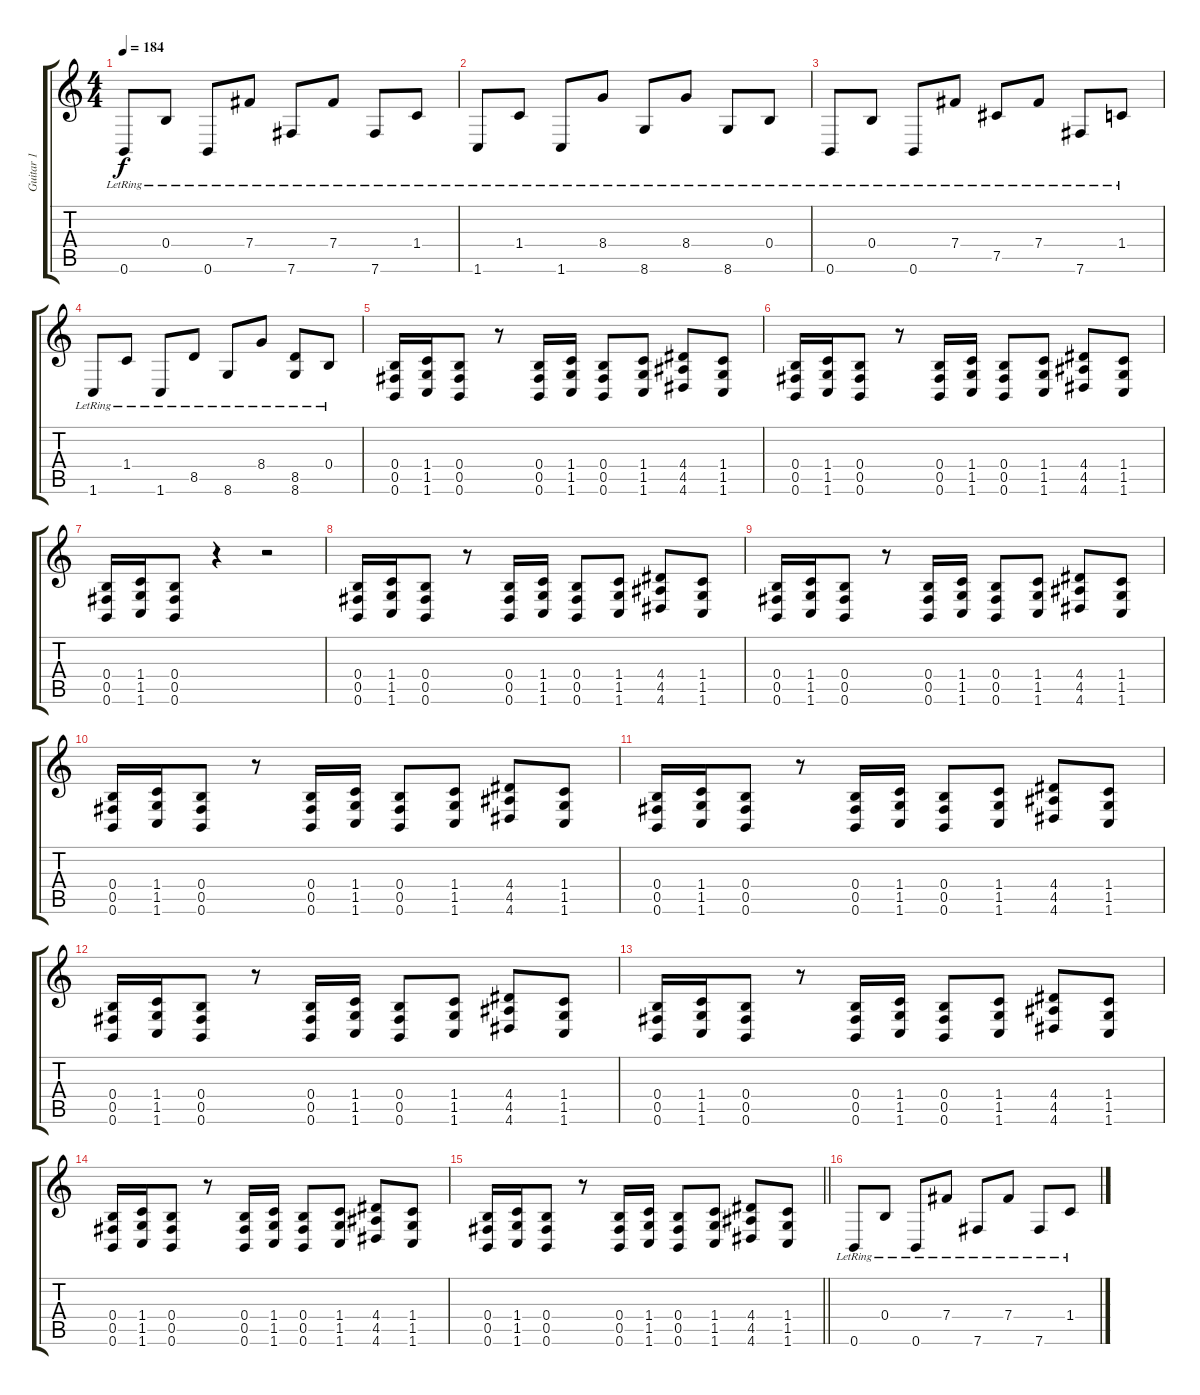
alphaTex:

\track ("Guitar 1" "Guitar 1") {instrument distortionguitar}
\staff {score tabs}
\tuning (Db4 Ab3 E3 B2 Gb2 B1) {hide}
\ts (4 4)
\tempo 184
\clef g2
\ks c
0.6{lr}.8{dy f} 0.4{lr}.8 0.6{lr}.8 7.4{lr}.8 7.6{lr}.8 7.4{lr}.8 7.6{lr}.8 1.4{lr}.8 |
1.6{lr}.8 1.4{lr}.8 1.6{lr}.8 8.4{lr}.8 8.6{lr}.8 8.4{lr}.8 8.6{lr}.8 0.4{lr}.8 |
0.6{lr}.8 0.4{lr}.8 0.6{lr}.8 7.4{lr}.8 7.5{lr}.8 7.4{lr}.8 7.6{lr}.8 1.4{lr}.8 |
1.6{lr}.8 1.4{lr}.8 1.6{lr}.8 8.5{lr}.8 8.6{lr}.8 8.4{lr}.8 (8.5{lr} 8.6{lr}).8 0.4{lr}.8 |
(0.4 0.5 0.6).16 (1.4 1.5 1.6).16 (0.4 0.5 0.6).8 r.8 (0.4 0.5 0.6).16 (1.4 1.5 1.6).16 (0.4 0.5 0.6).8 (1.4 1.5 1.6).8 (4.4 4.5 4.6).8 (1.4 1.5 1.6).8 |
(0.4 0.5 0.6).16 (1.4 1.5 1.6).16 (0.4 0.5 0.6).8 r.8 (0.4 0.5 0.6).16 (1.4 1.5 1.6).16 (0.4 0.5 0.6).8 (1.4 1.5 1.6).8 (4.4 4.5 4.6).8 (1.4 1.5 1.6).8 |
(0.4 0.5 0.6).16 (1.4 1.5 1.6).16 (0.4 0.5 0.6).8 r.4 r.2 |
(0.4 0.5 0.6).16 (1.4 1.5 1.6).16 (0.4 0.5 0.6).8 r.8 (0.4 0.5 0.6).16 (1.4 1.5 1.6).16 (0.4 0.5 0.6).8 (1.4 1.5 1.6).8 (4.4 4.5 4.6).8 (1.4 1.5 1.6).8 |
(0.4 0.5 0.6).16 (1.4 1.5 1.6).16 (0.4 0.5 0.6).8 r.8 (0.4 0.5 0.6).16 (1.4 1.5 1.6).16 (0.4 0.5 0.6).8 (1.4 1.5 1.6).8 (4.4 4.5 4.6).8 (1.4 1.5 1.6).8 |
(0.4 0.5 0.6).16 (1.4 1.5 1.6).16 (0.4 0.5 0.6).8 r.8 (0.4 0.5 0.6).16 (1.4 1.5 1.6).16 (0.4 0.5 0.6).8 (1.4 1.5 1.6).8 (4.4 4.5 4.6).8 (1.4 1.5 1.6).8 |
(0.4 0.5 0.6).16 (1.4 1.5 1.6).16 (0.4 0.5 0.6).8 r.8 (0.4 0.5 0.6).16 (1.4 1.5 1.6).16 (0.4 0.5 0.6).8 (1.4 1.5 1.6).8 (4.4 4.5 4.6).8 (1.4 1.5 1.6).8 |
(0.4 0.5 0.6).16 (1.4 1.5 1.6).16 (0.4 0.5 0.6).8 r.8 (0.4 0.5 0.6).16 (1.4 1.5 1.6).16 (0.4 0.5 0.6).8 (1.4 1.5 1.6).8 (4.4 4.5 4.6).8 (1.4 1.5 1.6).8 |
(0.4 0.5 0.6).16 (1.4 1.5 1.6).16 (0.4 0.5 0.6).8 r.8 (0.4 0.5 0.6).16 (1.4 1.5 1.6).16 (0.4 0.5 0.6).8 (1.4 1.5 1.6).8 (4.4 4.5 4.6).8 (1.4 1.5 1.6).8 |
(0.4 0.5 0.6).16 (1.4 1.5 1.6).16 (0.4 0.5 0.6).8 r.8 (0.4 0.5 0.6).16 (1.4 1.5 1.6).16 (0.4 0.5 0.6).8 (1.4 1.5 1.6).8 (4.4 4.5 4.6).8 (1.4 1.5 1.6).8 |
\barLineRight lightlight
(0.4 0.5 0.6).16 (1.4 1.5 1.6).16 (0.4 0.5 0.6).8 r.8 (0.4 0.5 0.6).16 (1.4 1.5 1.6).16 (0.4 0.5 0.6).8 (1.4 1.5 1.6).8 (4.4 4.5 4.6).8 (1.4 1.5 1.6).8 |
0.6{lr}.8 0.4{lr}.8 0.6{lr}.8 7.4{lr}.8 7.6{lr}.8 7.4{lr}.8 7.6{lr}.8 1.4{lr}.8
